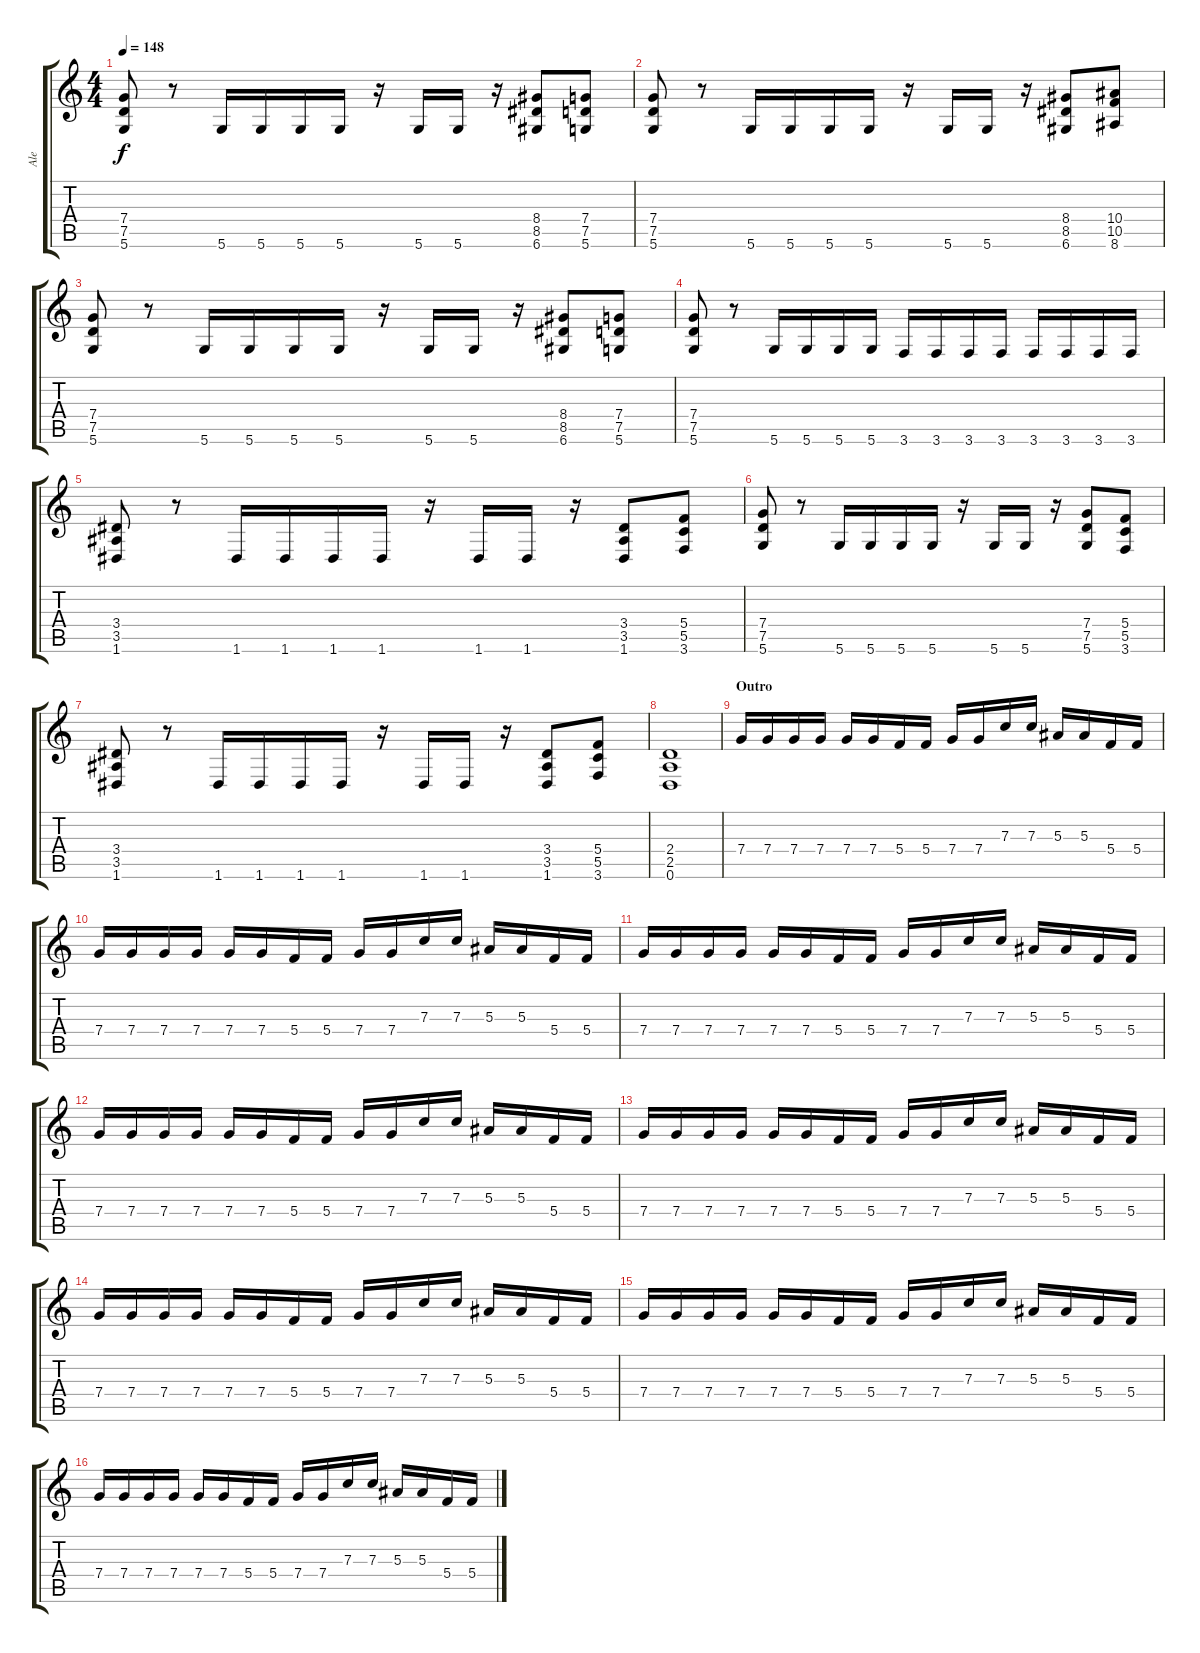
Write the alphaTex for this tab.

\track ("Ale" "Ale") {instrument distortionguitar}
\staff {score tabs}
\tuning (D4 A3 F3 C3 G2 D2) {hide}
\ts (4 4)
\tempo 148
\clef g2
\ks c
(7.4 7.5 5.6).8{dy f} r.8 5.6.16 5.6.16 5.6.16 5.6.16 r.16 5.6.16 5.6.16 r.16 (8.4 8.5 6.6).8 (7.4 7.5 5.6).8 |
(7.4 7.5 5.6).8 r.8 5.6.16 5.6.16 5.6.16 5.6.16 r.16 5.6.16 5.6.16 r.16 (8.4 8.5 6.6).8 (10.4 10.5 8.6).8 |
(7.4 7.5 5.6).8 r.8 5.6.16 5.6.16 5.6.16 5.6.16 r.16 5.6.16 5.6.16 r.16 (8.4 8.5 6.6).8 (7.4 7.5 5.6).8 |
(7.4 7.5 5.6).8 r.8 5.6.16 5.6.16 5.6.16 5.6.16 3.6.16 3.6.16 3.6.16 3.6.16 3.6.16 3.6.16 3.6.16 3.6.16 |
(3.4 3.5 1.6).8 r.8 1.6.16 1.6.16 1.6.16 1.6.16 r.16 1.6.16 1.6.16 r.16 (3.4 3.5 1.6).8 (5.4 5.5 3.6).8 |
(7.4 7.5 5.6).8 r.8 5.6.16 5.6.16 5.6.16 5.6.16 r.16 5.6.16 5.6.16 r.16 (7.4 7.5 5.6).8 (5.4 5.5 3.6).8 |
(3.4 3.5 1.6).8 r.8 1.6.16 1.6.16 1.6.16 1.6.16 r.16 1.6.16 1.6.16 r.16 (3.4 3.5 1.6).8 (5.4 5.5 3.6).8 |
(2.4 2.5 0.6).1 |
\section ("" "Outro")
7.4.16 7.4.16 7.4.16 7.4.16 7.4.16 7.4.16 5.4.16 5.4.16 7.4.16 7.4.16 7.3.16 7.3.16 5.3.16 5.3.16 5.4.16 5.4.16 |
7.4.16 7.4.16 7.4.16 7.4.16 7.4.16 7.4.16 5.4.16 5.4.16 7.4.16 7.4.16 7.3.16 7.3.16 5.3.16 5.3.16 5.4.16 5.4.16 |
7.4.16 7.4.16 7.4.16 7.4.16 7.4.16 7.4.16 5.4.16 5.4.16 7.4.16 7.4.16 7.3.16 7.3.16 5.3.16 5.3.16 5.4.16 5.4.16 |
7.4.16 7.4.16 7.4.16 7.4.16 7.4.16 7.4.16 5.4.16 5.4.16 7.4.16 7.4.16 7.3.16 7.3.16 5.3.16 5.3.16 5.4.16 5.4.16 |
7.4.16 7.4.16 7.4.16 7.4.16 7.4.16 7.4.16 5.4.16 5.4.16 7.4.16 7.4.16 7.3.16 7.3.16 5.3.16 5.3.16 5.4.16 5.4.16 |
7.4.16 7.4.16 7.4.16 7.4.16 7.4.16 7.4.16 5.4.16 5.4.16 7.4.16 7.4.16 7.3.16 7.3.16 5.3.16 5.3.16 5.4.16 5.4.16 |
7.4.16 7.4.16 7.4.16 7.4.16 7.4.16 7.4.16 5.4.16 5.4.16 7.4.16 7.4.16 7.3.16 7.3.16 5.3.16 5.3.16 5.4.16 5.4.16 |
7.4.16 7.4.16 7.4.16 7.4.16 7.4.16 7.4.16 5.4.16 5.4.16 7.4.16 7.4.16 7.3.16 7.3.16 5.3.16 5.3.16 5.4.16 5.4.16
